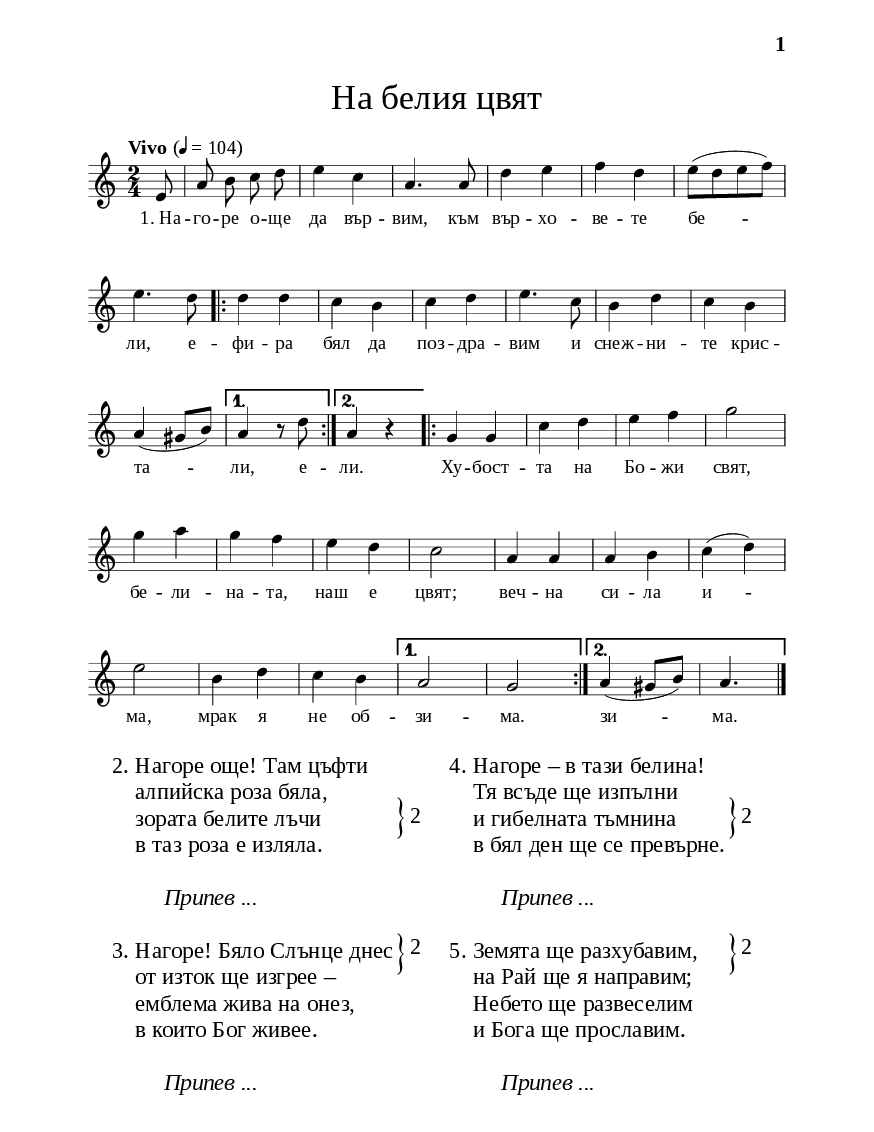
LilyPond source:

\version "2.24.3"

% include paper part and global functions
\include "include/globals.ily"

"rightBraces058_1" = \markup {
  \column {
    % repeat braces
    \translate #'(0 . -5.8 )
    \right-brace #20

    \translate #'(0 . -14.8 )
    \right-brace #20



  }
  \column {
    % repeat numbers
    \translate #'(0 . -6.5 )
    2
    \translate #'(0 . -16.8 )
    2
  }
}

"rightBraces058_2" = \markup {
  \column {
    % repeat braces
    \translate #'(0 . -5.8 )
    \right-brace #20

    \translate #'(0 . -14.8 )
    \right-brace #20



  }
  \column {
    % repeat numbers
    \translate #'(0 . -6.5 )
    2
    \translate #'(0 . -16.8 )
    2
  }
}



\bookpart {
  \label #'ref058
  \tocItem \markup "На белия цвят"
  \include "include/bookpart-paper.ily"
  \score {
    \include "include/score-layout.ily"

    \new Voice \absolute {
      \clef treble
      \key a \minor
      \time 2/4
      \tempoFunc "Vivo" 4 "104"

      \autoBeamOff
      \partial 8

      e'8 | a'8  b'8 c''8 d''8 | e''4 c''4 | a'4. a'8 | d''4 e''4 | f''4 d''4 | e''8 ([ d''8 e''8 f''8 ]) | \break
      e''4. d''8 \repeat volta 2 {
        | d''4 d''4 |  c''4 b'4 |  c''4 d''4 |  e''4. c''8 |  b'4 d''4 | c''4 b'4 | \break
        a'4 ( gis'8 [b'8]) |
      } \alternative { { a'4 r8 d''8 } {  a'4 r4 } }
      \repeat volta 2 {
        | g'4 g'4 | c''4 d''4 | e''4 f''4 | g''2\break
        | g''4 a''4 |  g''4 f''4 |  e''4 d''4 |  c''2 | a'4 a'4 | a'4 b'4 | c''4 ( d''4 ) | \break
        e''2 | b'4 d''4| c''4 b'4 |
      } \alternative { { a'2 | g'2  }  {   a'4 (gis'8[b'8])  | a'4. \bar "|." \break } }
    }

    \addlyrics {
      "1. На" -- го -- ре о -- ще да вър -- вим, към вър -- хо -- ве -- те бе --
      ли, е -- фи -- ра бял да поз -- дра -- вим и снеж -- ни -- те крис --
      та -- ли, е -- ли. Ху -- бост -- та на Бо -- жи свят,
      бе -- ли -- на -- та, наш е цвят;  веч -- на си -- ла и --
      ма, мрак я не об -- зи -- ма. зи -- ма.
    }

    \header {
      title = \titleFunc #'ref_desc_2 "На белия цвят" "Na belija cvjat"
    }

    \midi{}

  } % score


  \markup \abs-fontsize #11 {
    \hspace #3
    \override #`(baseline-skip . ,bgCoupletBaselineSkip)
    \column {

      \line {   2. Нагоре още! Там цъфти }
      \line {   "   " алпийска роза бяла, }
      \line {   "   " зората белите лъчи }
      \line {   "   " в таз роза е изляла. }
      \line { " " }

      \line { "        " \italic {Припев ... } }
      \line { " " }


      \line {  3. Нагоре! Бяло Слънце днес }

      \line {   "   "от изток ще изгрее  – }

      \line {   "   "емблема жива на онез,}

      \line {   "   "в които Бог живее.}
      \line { " " }
      \line { "        " \italic {Припев ... } }




    }    \"rightBraces058_1"

    \hspace #3
    \override #`(baseline-skip . ,bgCoupletBaselineSkip)

    \column {



      \line {   4. Нагоре – в тази белина!}

      \line {   "   "Тя всъде ще изпълни}

      \line {   "   "и гибелната тъмнина}

      \line {   "   "в бял ден ще се превърне.}

      \line { " " }

      \line { "        " \italic {Припев ... } }
      \line { " " }


      \line {   5. Земята ще разхубавим,}

      \line {   "   "на Рай ще я направим;}

      \line {   "   "Небето ще развеселим}

      \line {   "   "и Бога ще прославим.}
      \line { " " }
      \line { "        " \italic {Припев ... } }
    }\"rightBraces058_2"


  }   % markup



} % bookpart
